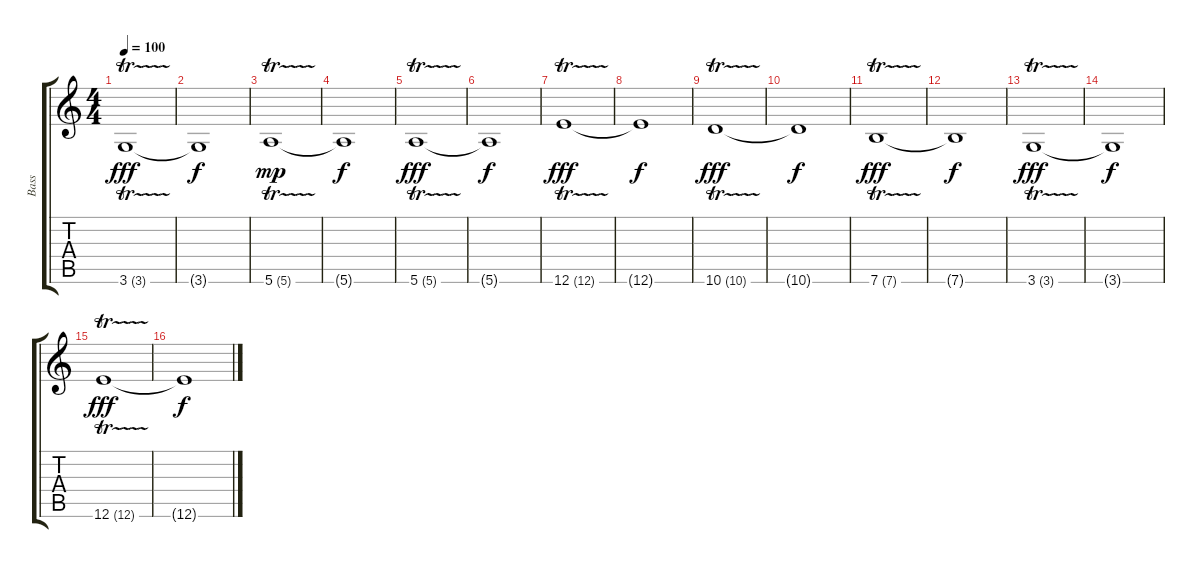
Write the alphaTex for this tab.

\track ("Bass" "Bass") {instrument electricbasspick}
\staff {score tabs}
\tuning (E4 B3 G3 D3 A2 E2) {hide}
\ts (4 4)
\tempo 100
\clef g2
\ks c
3.6{tr (3 64)}.1{dy fff} |
3.6{t}.1{dy f} |
5.6{tr (5 64)}.1{dy mp} |
5.6{t}.1{dy f} |
5.6{tr (5 64)}.1{dy fff} |
5.6{t}.1{dy f} |
12.6{tr (12 64)}.1{dy fff} |
12.6{t}.1{dy f} |
10.6{tr (10 64)}.1{dy fff} |
10.6{t}.1{dy f} |
7.6{tr (7 64)}.1{dy fff} |
7.6{t}.1{dy f} |
3.6{tr (3 64)}.1{dy fff} |
3.6{t}.1{dy f} |
12.6{tr (12 64)}.1{dy fff} |
12.6{t}.1{dy f}
